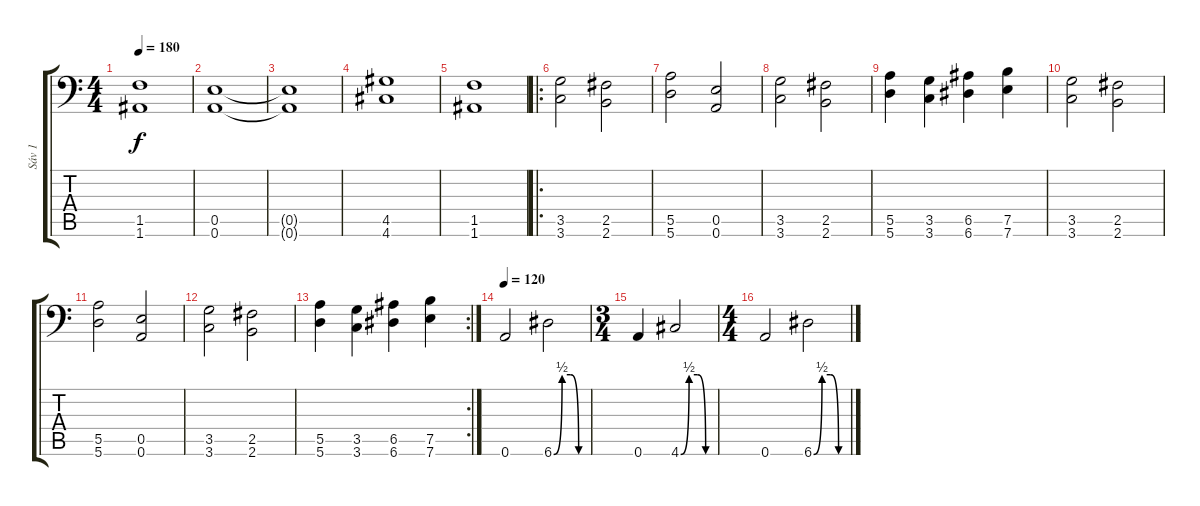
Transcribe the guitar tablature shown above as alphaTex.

\track ("Sáv 1" "Sáv 1") {instrument distortionguitar}
\staff {score tabs}
\tuning (B3 Gb3 D3 A2 E2 A1) {hide}
\ts (4 4)
\tempo 180
\clef f4
\ks c
(1.5{t} 1.6{t}).1{dy f} |
(0.5 0.6).1 |
(0.5{t} 0.6{t}).1 |
(4.5 4.6).1 |
(1.5 1.6).1 |
\ro
(3.5 3.6).2 (2.5 2.6).2 |
(5.5 5.6).2 (0.5 0.6).2 |
(3.5 3.6).2 (2.5 2.6).2 |
(5.5 5.6).4 (3.5 3.6).4 (6.5 6.6).4 (7.5 7.6).4 |
(3.5 3.6).2 (2.5 2.6).2 |
(5.5 5.6).2 (0.5 0.6).2 |
(3.5 3.6).2 (2.5 2.6).2 |
\rc 2
(5.5 5.6).4 (3.5 3.6).4 (6.5 6.6).4 (7.5 7.6).4 |
\tempo 120
0.6.2 6.6{be (custom 0 0 15 2 30 2 45 0 60 0)}.2 |
\ts (3 4)
0.6.4 4.6{be (custom 0 0 15 2 30 2 45 0 60 0)}.2 |
\ts (4 4)
0.6.2 6.6{be (custom 0 0 15 2 30 2 45 0 60 0)}.2
